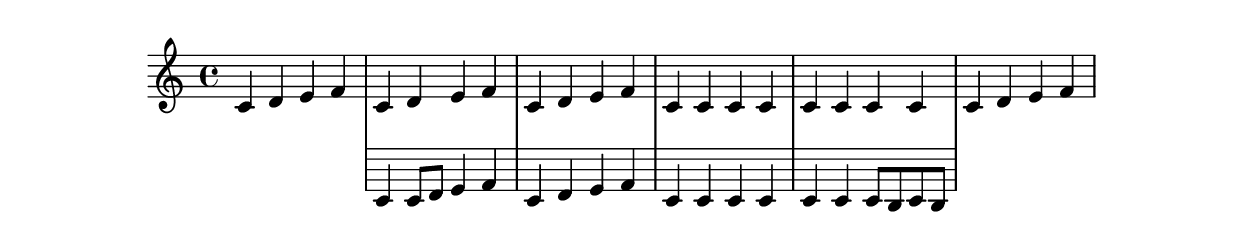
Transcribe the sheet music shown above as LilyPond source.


\version "2.10.0"

\header {

texidoc= "
An additional stave can be typeset in the middle of a score line. 
A new context type is created for the temporary staff to avoid printing 
time and key signatures and clef at the beginning of the extra stave.
"
} 

\score {
   {
    \relative c' {
      \new Staff = One { c4 d e f }
      <<
        {c d e f | c d e f | c c c c | c c c c }
        \new TemporaryStaff = Two { c4 c8 d e4 f | c d e f |
          c c c c | c c c8 b c b |}
      >>
      c4 d e f |
    }
  }
  \layout {
    \context {
      \Score
      \consists Span_bar_engraver
      % Avoid a vertical line at the beginning of the system:
      \remove System_start_delimiter_engraver
      % Incorporate the new context in the hierarchy
      \accepts "TemporaryStaff"
    }
    \context {
      \Staff
      \name "TemporaryStaff"
      \alias "Staff"
      \remove "Clef_engraver"
      \remove "Time_signature_engraver"
      \remove "Key_engraver"
    }
  }
}

